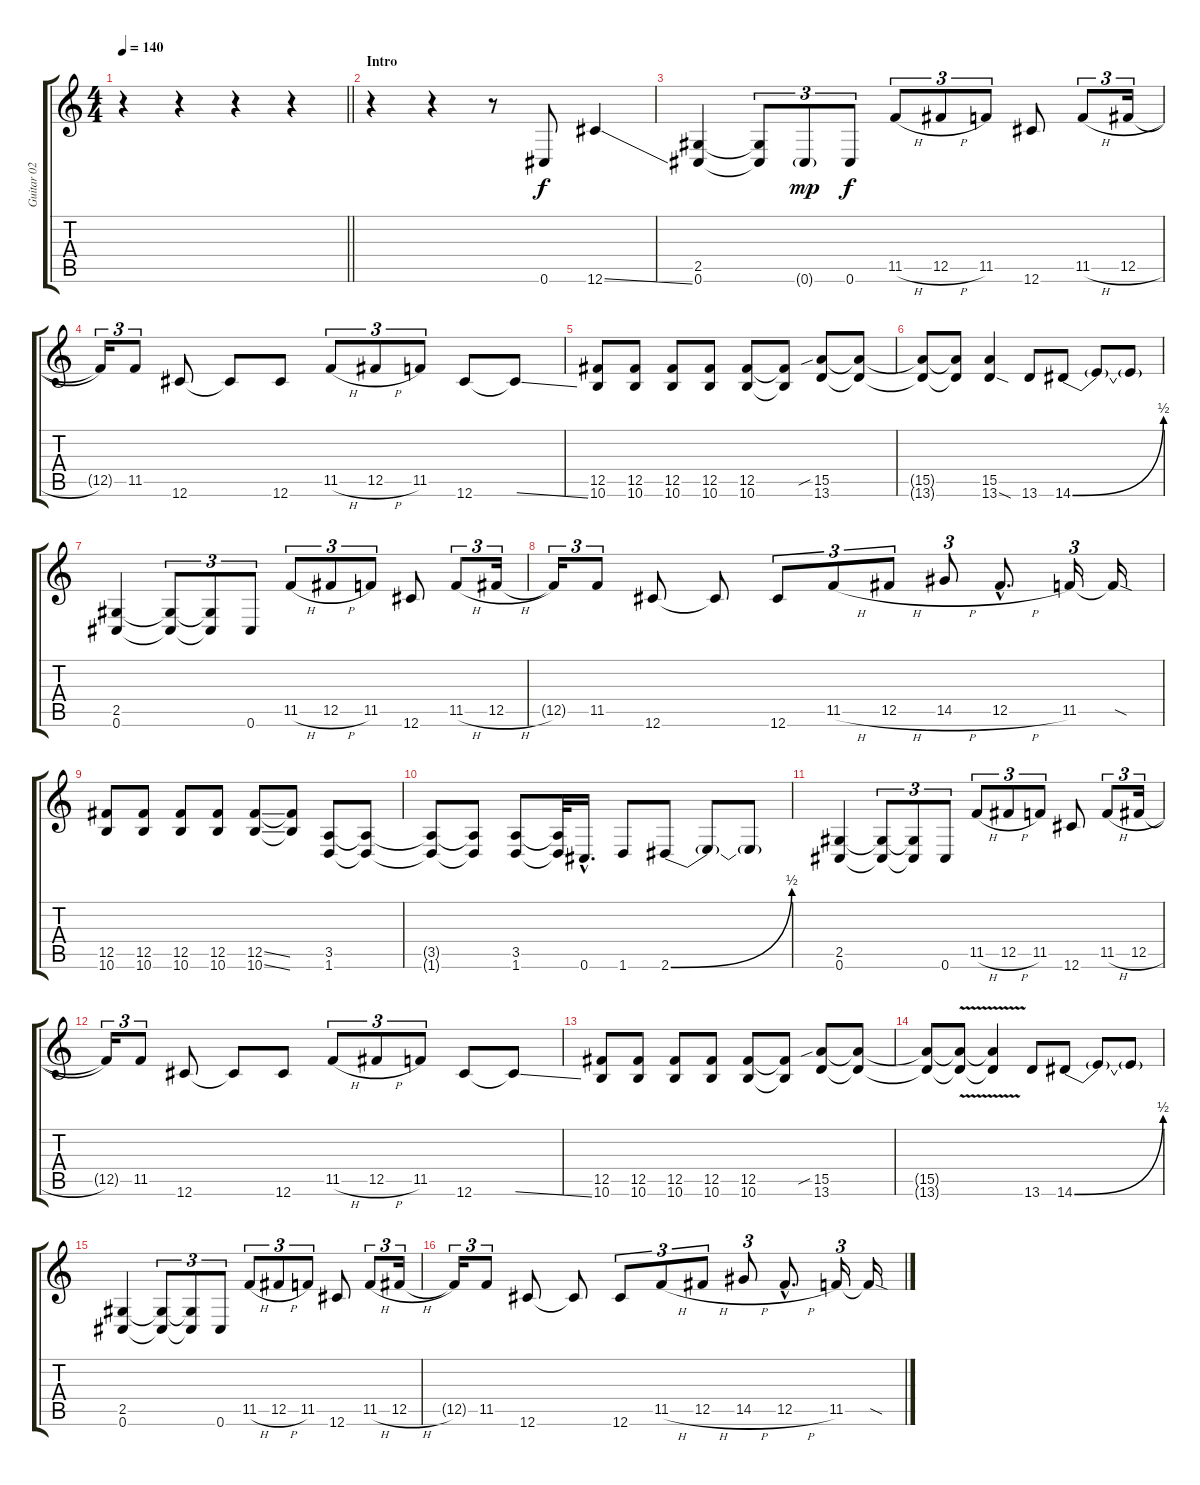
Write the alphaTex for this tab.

\track ("Guitar 02" "Guitar 02") {instrument distortionguitar}
\staff {score tabs}
\tuning (Db4 Ab3 E3 B2 Gb2 Db2) {hide}
\ts (4 4)
\tempo 140
\clef g2
\barLineRight lightlight
\ks c
r.4{dy f instrument distortionguitar} r.4 r.4 r.4 |
\section ("" "Intro")
r.4 r.4 r.8 0.6.8 12.6{ss}.4 |
(2.5 0.6).4 (2.5{t} 0.6{t}).8{tu (3 2)} 0.6{g}.8{tu (3 2) dy mp} 0.6.8{tu (3 2) dy f} 11.5{h}.8{tu (3 2)} 12.5{h}.8{tu (3 2)} 11.5.8{tu (3 2)} 12.6.8 11.5{h}.8{tu (3 2)} 12.5{h}.16{tu (3 2)} |
12.5{t}.16{tu (3 2)} 11.5.8{tu (3 2)} 12.6.8 12.6{t}.8 12.6.8 11.5{h}.8{tu (3 2)} 12.5{h}.8{tu (3 2)} 11.5.8{tu (3 2)} 12.6.8 12.6{ss t}.8 |
(12.5 10.6).8 (12.5 10.6).8 (12.5 10.6).8 (12.5 10.6).8 (12.5 10.6).8 (12.5{t} 10.6{t}).8 (15.5{sib} 13.6).8 (15.5{t} 13.6{t}).8 |
(15.5{t} 13.6{t}).8 (15.5{t} 13.6{t}).8 (15.5 13.6{sod}).4 13.6.8 14.6{be (bend 0 0 60 2)}.8 14.6{t}.8 14.6{t}.8 |
(2.5 0.6).4 (2.5{t} 0.6{t}).8{tu (3 2)} (2.5{t} 0.6{t}).8{tu (3 2)} 0.6.8{tu (3 2)} 11.5{h}.8{tu (3 2)} 12.5{h}.8{tu (3 2)} 11.5.8{tu (3 2)} 12.6.8 11.5{h}.8{tu (3 2)} 12.5{h}.16{tu (3 2)} |
12.5{t}.16{tu (3 2)} 11.5.8{tu (3 2)} 12.6.8 12.6{t}.8 12.6.8{tu (3 2)} 11.5{h}.8{tu (3 2)} 12.5{h}.8{tu (3 2)} 14.5{h}.8{tu (3 2)} 12.5{h hac}.8{d} 11.5.16{tu (3 2)} 11.5{sod t}.16 |
(12.5 10.6).8 (12.5 10.6).8 (12.5 10.6).8 (12.5 10.6).8 (12.5{ss} 10.6{ss}).8 (12.5{t} 10.6{t}).8 (3.5 1.6).8 (3.5{t} 1.6{t}).8 |
(3.5{t} 1.6{t}).8 (3.5{t} 1.6{t}).8 (3.5 1.6).8 (3.5{t} 1.6{t}).32 0.6{hac}.16{d} 1.6.8 2.6{be (bend 0 0 60 2)}.8 2.6{t}.8 2.6{t}.8 |
(2.5 0.6).4 (2.5{t} 0.6{t}).8{tu (3 2)} (2.5{t} 0.6{t}).8{tu (3 2)} 0.6.8{tu (3 2)} 11.5{h}.8{tu (3 2)} 12.5{h}.8{tu (3 2)} 11.5.8{tu (3 2)} 12.6.8 11.5{h}.8{tu (3 2)} 12.5{h}.16{tu (3 2)} |
12.5{t}.16{tu (3 2)} 11.5.8{tu (3 2)} 12.6.8 12.6{t}.8 12.6.8 11.5{h}.8{tu (3 2)} 12.5{h}.8{tu (3 2)} 11.5.8{tu (3 2)} 12.6.8 12.6{ss t}.8 |
(12.5 10.6).8 (12.5 10.6).8 (12.5 10.6).8 (12.5 10.6).8 (12.5 10.6).8 (12.5{t} 10.6{t}).8 (15.5{sib} 13.6).8 (15.5{t} 13.6{t}).8 |
(15.5{t} 13.6{t}).8 (15.5{v t} 13.6{v t}).8 (15.5{t} 13.6{t}).4 13.6.8 14.6{be (bend 0 0 60 2)}.8 14.6{t}.8 14.6{t}.8 |
(2.5 0.6).4 (2.5{t} 0.6{t}).8{tu (3 2)} (2.5{t} 0.6{t}).8{tu (3 2)} 0.6.8{tu (3 2)} 11.5{h}.8{tu (3 2)} 12.5{h}.8{tu (3 2)} 11.5.8{tu (3 2)} 12.6.8 11.5{h}.8{tu (3 2)} 12.5{h}.16{tu (3 2)} |
12.5{t}.16{tu (3 2)} 11.5.8{tu (3 2)} 12.6.8 12.6{t}.8 12.6.8{tu (3 2)} 11.5{h}.8{tu (3 2)} 12.5{h}.8{tu (3 2)} 14.5{h}.8{tu (3 2)} 12.5{h hac}.8{d} 11.5.16{tu (3 2)} 11.5{sod t}.16
